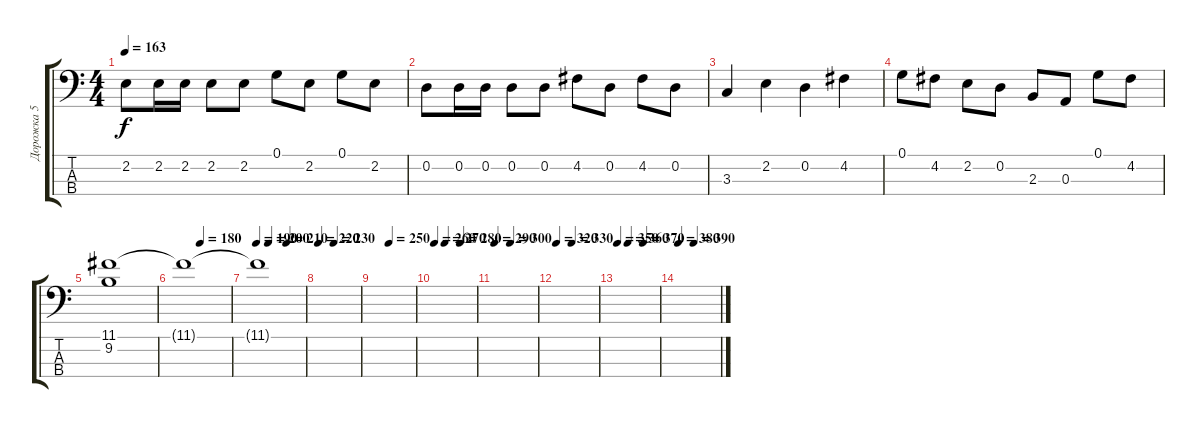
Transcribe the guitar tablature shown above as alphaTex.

\track ("Дорожка 5" "Дорожка 5") {instrument electricbassfinger}
\staff {score tabs}
\tuning (G2 D2 A1 E1) {hide}
\ts (4 4)
\tempo 163
\clef f4
\ks c
2.2.8{dy f} 2.2.16 2.2.16 2.2.8 2.2.8 0.1.8 2.2.8 0.1.8 2.2.8 |
0.2.8 0.2.16 0.2.16 0.2.8 0.2.8 4.2.8 0.2.8 4.2.8 0.2.8 |
3.3.4 2.2.4 0.2.4 4.2.4 |
0.1.8 4.2.8 2.2.8 0.2.8 2.3.8 0.3.8 0.1.8 4.2.8 |
(11.1 9.2).1 |
\tempo (180 0.375)
11.1{t}.1 |
\tempo 190
\tempo (200 0.25)
\tempo (210 0.625)
11.1{t}.1 |
\tempo 220
\tempo (230 0.375)
|
\tempo (250 0.375)
|
\tempo 260
\tempo (270 0.25)
\tempo (280 0.625)
|
\tempo 290
\tempo (300 0.375)
|
\tempo 320
\tempo (330 0.375)
|
\tempo 350
\tempo (360 0.25)
\tempo (370 0.625)
|
\tempo 380
\tempo (390 0.375)
